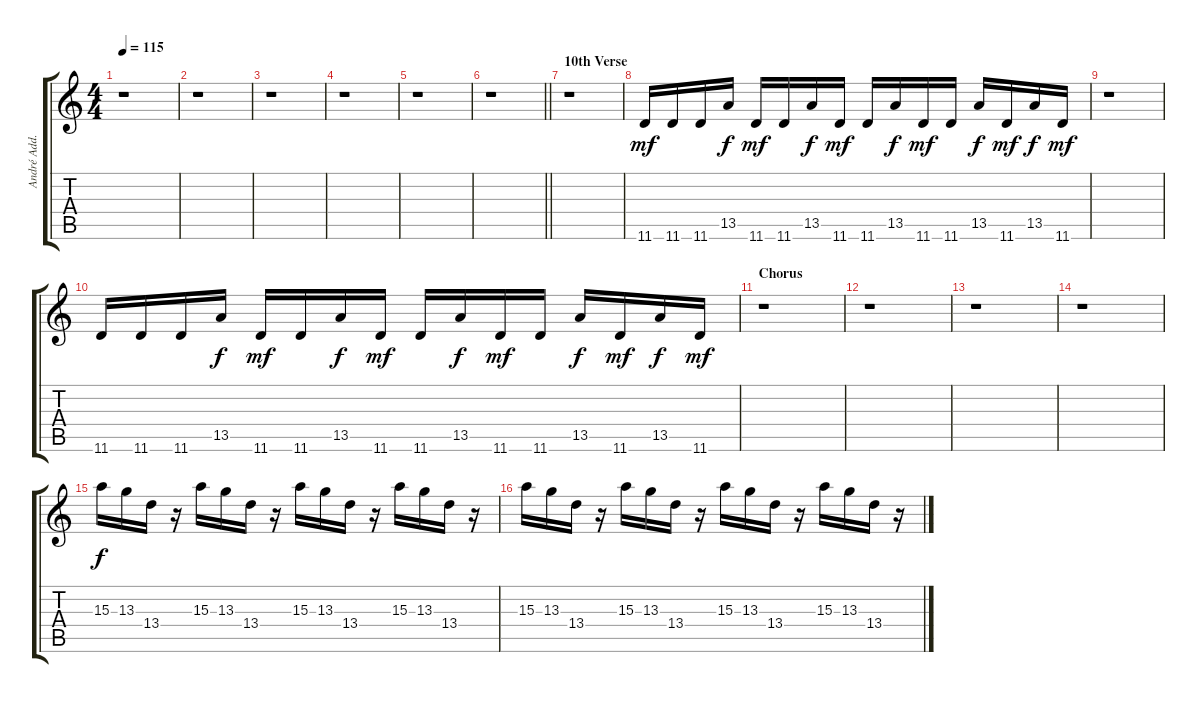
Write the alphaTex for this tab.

\track ("André Add. (1)" "André Add.") {instrument distortionguitar}
\staff {score tabs}
\tuning (Eb4 Bb3 Gb3 Db3 Ab2 Eb2) {hide}
\ts (4 4)
\tempo 115
\clef g2
\ks c
r.1{dy mf} |
r.1 |
r.1 |
r.1 |
r.1 |
\barLineRight lightlight
r.1 |
\section ("" "10th Verse")
r.1 |
11.6.16{volume 9} 11.6.16 11.6.16 13.5.16{dy f} 11.6.16{dy mf} 11.6.16 13.5.16{dy f} 11.6.16{dy mf} 11.6.16 13.5.16{dy f} 11.6.16{dy mf} 11.6.16 13.5.16{dy f} 11.6.16{dy mf} 13.5.16{dy f} 11.6.16{dy mf} |
r.1 |
11.6.16 11.6.16 11.6.16 13.5.16{dy f} 11.6.16{dy mf} 11.6.16 13.5.16{dy f} 11.6.16{dy mf} 11.6.16 13.5.16{dy f} 11.6.16{dy mf} 11.6.16 13.5.16{dy f} 11.6.16{dy mf} 13.5.16{dy f} 11.6.16{dy mf} |
\section ("" "Chorus")
r.1 |
r.1 |
r.1 |
r.1 |
15.3.16{dy f volume 7 instrument electricguitarmuted} 13.3.16 13.4.16 r.16 15.3.16 13.3.16 13.4.16 r.16 15.3.16 13.3.16 13.4.16 r.16 15.3.16 13.3.16 13.4.16 r.16 |
15.3.16 13.3.16 13.4.16 r.16 15.3.16 13.3.16 13.4.16 r.16 15.3.16 13.3.16 13.4.16 r.16 15.3.16 13.3.16 13.4.16 r.16
